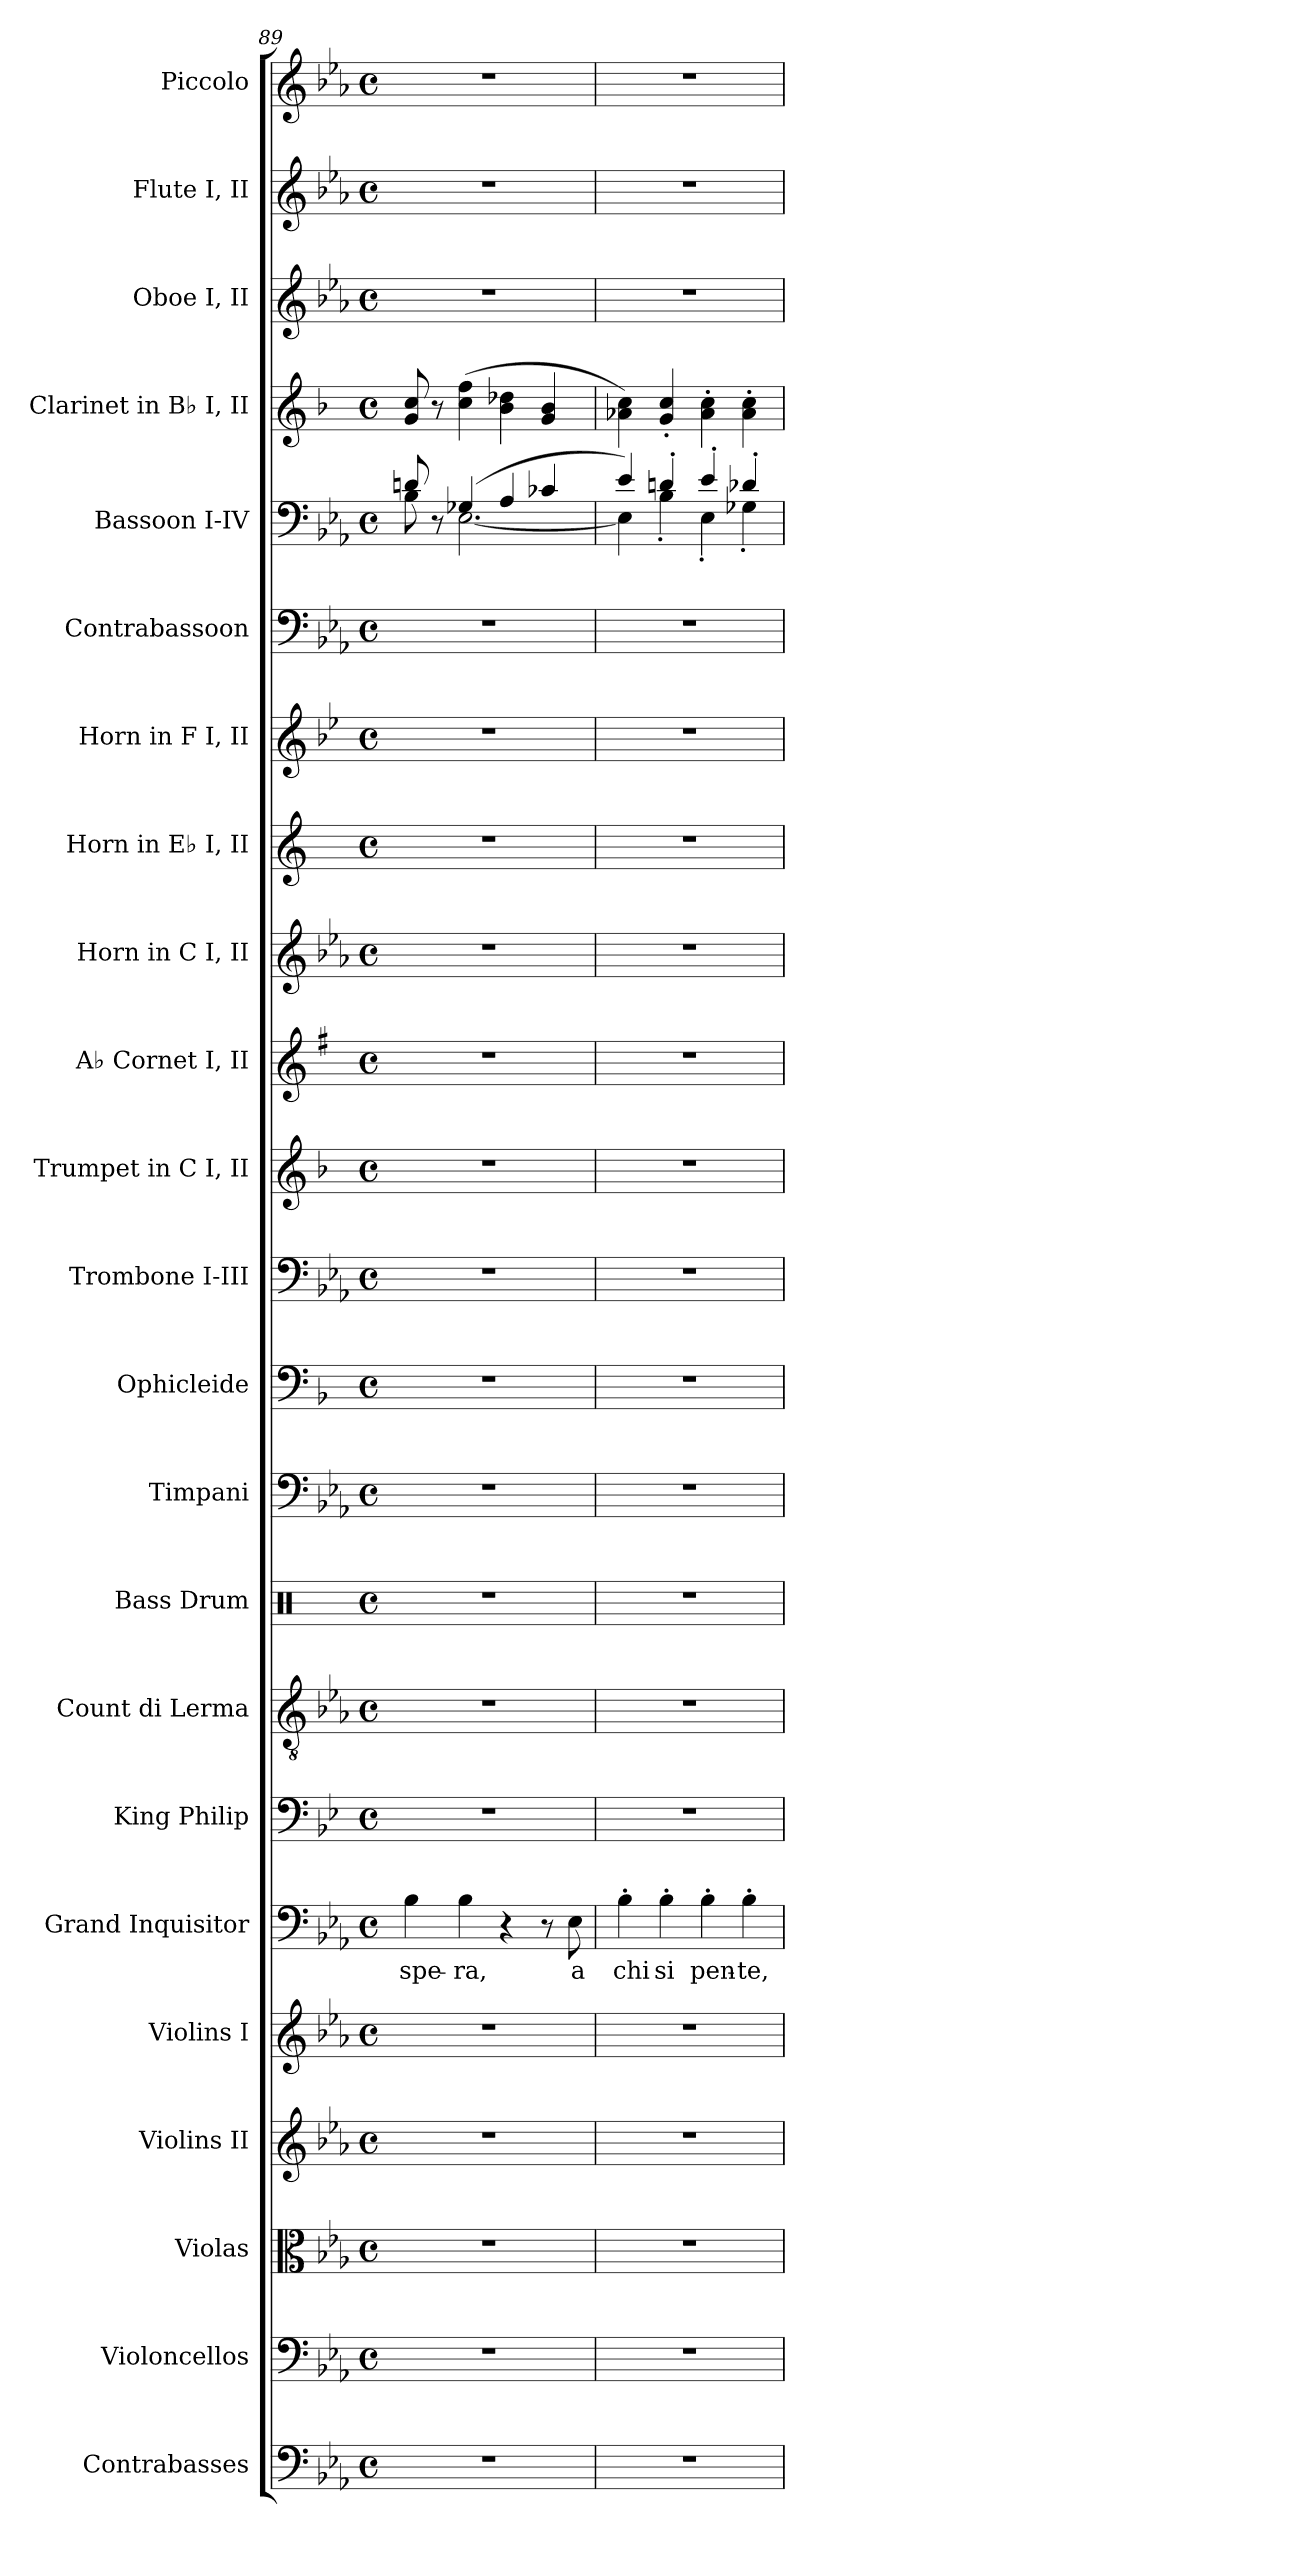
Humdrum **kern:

**kern	**kern	**kern	**kern	**kern	**kern	**text	**kern	**kern	**kern	**kern	**kern	**kern	**kern	**kern	**kern	**kern	**kern	**kern	**kern	**kern	**kern	**kern	**kern
*part23	*part22	*part21	*part20	*part19	*part18	*part18	*part17	*part16	*part15	*part14	*part13	*part12	*part11	*part10	*part9	*part8	*part7	*part6	*part5	*part4	*part3	*part2	*part1
*staff23	*staff22	*staff21	*staff20	*staff19	*staff18	*staff18	*staff17	*staff16	*staff15	*staff14	*staff13	*staff12	*staff11	*staff10	*staff9	*staff8	*staff7	*staff6	*staff5	*staff4	*staff3	*staff2	*staff1
*I"Contrabasses	*I"Violoncellos	*I"Violas	*I"Violins II	*I"Violins I	*I"Grand Inquisitor	*	*I"King Philip	*I"Count di Lerma	*I"Bass Drum	*I"Timpani	*I"Ophicleide	*I"Trombone I-III	*I"Trumpet in C I, II	*I"A♭ Cornet I, II	*I"Horn in C I, II	*I"Horn in E♭ I, II	*I"Horn in F I, II	*I"Contrabassoon	*I"Bassoon I-IV	*I"Clarinet in B♭ I, II	*I"Oboe I, II	*I"Flute I, II	*I"Piccolo
*I'Cb.	*I'Vc.	*I'Vla.	*I'Vln. II	*I'Vln. I	*I'G.I.	*	*I'K.P.	*I'di L.	*I'BD	*I'Timp.	*I'Oph.	*I'Tbn. I-III	*	*I'A ♭ Cnt. I, II	*	*	*	*I'Cbsn.	*I'Bsn. I-IV	*	*I'Ob. I, II	*I'Fl. I, II	*I'Picc.
*clefF4	*clefF4	*clefC3	*clefG2	*clefG2	*clefF4	*	*clefF4	*clefGv2	*clefX	*clefF4	*clefF4	*clefF4	*clefG2	*clefG2	*clefG2	*clefG2	*clefG2	*clefF4	*clefF4	*clefG2	*clefG2	*clefG2	*clefG2
*ITrd7c12	*	*	*	*	*	*	*ITrd4c7	*	*	*	*ITrd1c2	*	*ITrd1c2	*ITrd2c4	*ITrd7c12	*ITrd5c9	*ITrd4c7	*ITrd7c12	*	*ITrd1c2	*	*	*ITrd-7c-12
*k[b-e-a-]	*k[b-e-a-]	*k[b-e-a-]	*k[b-e-a-]	*k[b-e-a-]	*k[b-e-a-]	*	*k[b-e-a-]	*k[b-e-a-]	*k[]	*k[b-e-a-]	*k[b-e-a-]	*k[b-e-a-]	*k[b-e-a-]	*k[b-e-a-]	*k[b-e-a-]	*k[b-e-a-]	*k[b-e-a-]	*k[b-e-a-]	*k[b-e-a-]	*k[b-e-a-]	*k[b-e-a-]	*k[b-e-a-]	*k[b-e-a-]
*M4/4	*M4/4	*M4/4	*M4/4	*M4/4	*M4/4	*	*M4/4	*M4/4	*M4/4	*M4/4	*M4/4	*M4/4	*M4/4	*M4/4	*M4/4	*M4/4	*M4/4	*M4/4	*M4/4	*M4/4	*M4/4	*M4/4	*M4/4
*met(c)	*met(c)	*met(c)	*met(c)	*met(c)	*met(c)	*	*met(c)	*met(c)	*met(c)	*met(c)	*met(c)	*met(c)	*met(c)	*met(c)	*met(c)	*met(c)	*met(c)	*met(c)	*met(c)	*met(c)	*met(c)	*met(c)	*met(c)
=89	=89	=89	=89	=89	=89	=89	=89	=89	=89	=89	=89	=89	=89	=89	=89	=89	=89	=89	=89	=89	=89	=89	=89
!	!	!	!	!	!	!LO:LY:b	!	!	!	!	!	!	!	!	!	!	!	!	!	!	!	!	!
*	*	*	*	*	*	*	*	*	*	*	*	*	*	*	*	*	*	*	*^	*	*	*	*
1r	1r	1r	1r	1r	4B-\	spe-	1r	1r	1r	1r	1r	1r	1r	1r	1r	1r	1r	1r	8dni/	8B-\	8f/ 8b-/	1r	1r	1r
.	.	.	.	.	.	.	.	.	.	.	.	.	.	.	.	.	.	.	8r	8ryy	8r	.	.	.
!	!	!	!	!	!	!LO:LY:b	!	!	!	!	!	!	!	!	!	!	!	!	!	!	!	!	!	!
.	.	.	.	.	4B-\	-ra,	.	.	.	.	.	.	.	.	.	.	.	.	(>4G-X/	[2.E-\	(>4b-\ 4ee-\	.	.	.
.	.	.	.	.	4r	.	.	.	.	.	.	.	.	.	.	.	.	.	4A-/	.	4a-\ 4cc-X\	.	.	.
.	.	.	.	.	8r	.	.	.	.	.	.	.	.	.	.	.	.	.	4c-X/	.	4f/ 4a-/	.	.	.
!	!	!	!	!	!	!LO:LY:b	!	!	!	!	!	!	!	!	!	!	!	!	!	!	!	!	!	!
.	.	.	.	.	8E-\	a	.	.	.	.	.	.	.	.	.	.	.	.	.	.	.	.	.	.
=90	=90	=90	=90	=90	=90	=90	=90	=90	=90	=90	=90	=90	=90	=90	=90	=90	=90	=90	=90	=90	=90	=90	=90	=90
*	*	*	*	*	*	*	*	*	*	*	*	*	*	*	*	*	*	*	*	*	*	*	*	*MM124
!	!	!	!	!	!	!LO:LY:b	!	!	!	!	!	!	!	!	!	!	!	!	!	!	!	!	!	!
1r	1r	1r	1r	1r	4B-'\	chi	1r	1r	1r	1r	1r	1r	1r	1r	1r	1r	1r	1r	4e-/)	4E-\]	4g-X\ 4b-\)	1r	1r	1r
!	!	!	!	!	!	!LO:LY:b	!	!	!	!	!	!	!	!	!	!	!	!	!	!	!	!	!	!
.	.	.	.	.	4B-'\	si	.	.	.	.	.	.	.	.	.	.	.	.	4dni'/	4B-'\	4f/' 4b-/'	.	.	.
!	!	!	!	!	!	!LO:LY:b	!	!	!	!	!	!	!	!	!	!	!	!	!	!	!	!	!	!
.	.	.	.	.	4B-'\	pen-	.	.	.	.	.	.	.	.	.	.	.	.	4e-'/	4E-'\	4g-\' 4b-\'	.	.	.
!	!	!	!	!	!	!LO:LY:b	!	!	!	!	!	!	!	!	!	!	!	!	!	!	!	!	!	!
.	.	.	.	.	4B-'\	-te,	.	.	.	.	.	.	.	.	.	.	.	.	4d-X'/	4G-X'\	4g-\' 4b-\'	.	.	.
*	*	*	*	*	*	*	*	*	*	*	*	*	*	*	*	*	*	*	*v	*v	*	*	*	*
=	=	=	=	=	=	=	=	=	=	=	=	=	=	=	=	=	=	=	=	=	=	=	=
*-	*-	*-	*-	*-	*-	*-	*-	*-	*-	*-	*-	*-	*-	*-	*-	*-	*-	*-	*-	*-	*-	*-	*-
